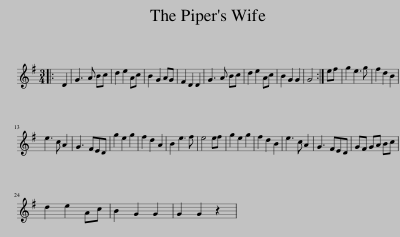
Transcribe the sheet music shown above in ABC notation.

X:1
L:1/8
M:3/4
I:linebreak $
K:G
V:1 treble
V:1
|: D2 | G3 A Bc | d2 e2 Ac | B2 G2 AG | F2 D2 D2 | %5
 G3 A Bc | d2 e2 Ac | B2 G2 G2 | G4 :| ef | %10
 g2 e3 g | f2 d2 B2 |$ e3 c A2 | G3 FED | g2 e2 g2 | %15
 f2 d2 A2 | B2 e3 f | e4 ef | g2 e2 g2 | f2 d2 B2 | %20
 e3 c A2 | G3 FED | GF GA Bc |$ d2 e2 Ac | B2 G2 G2 | %25
 G2 G2 z2 | %26
